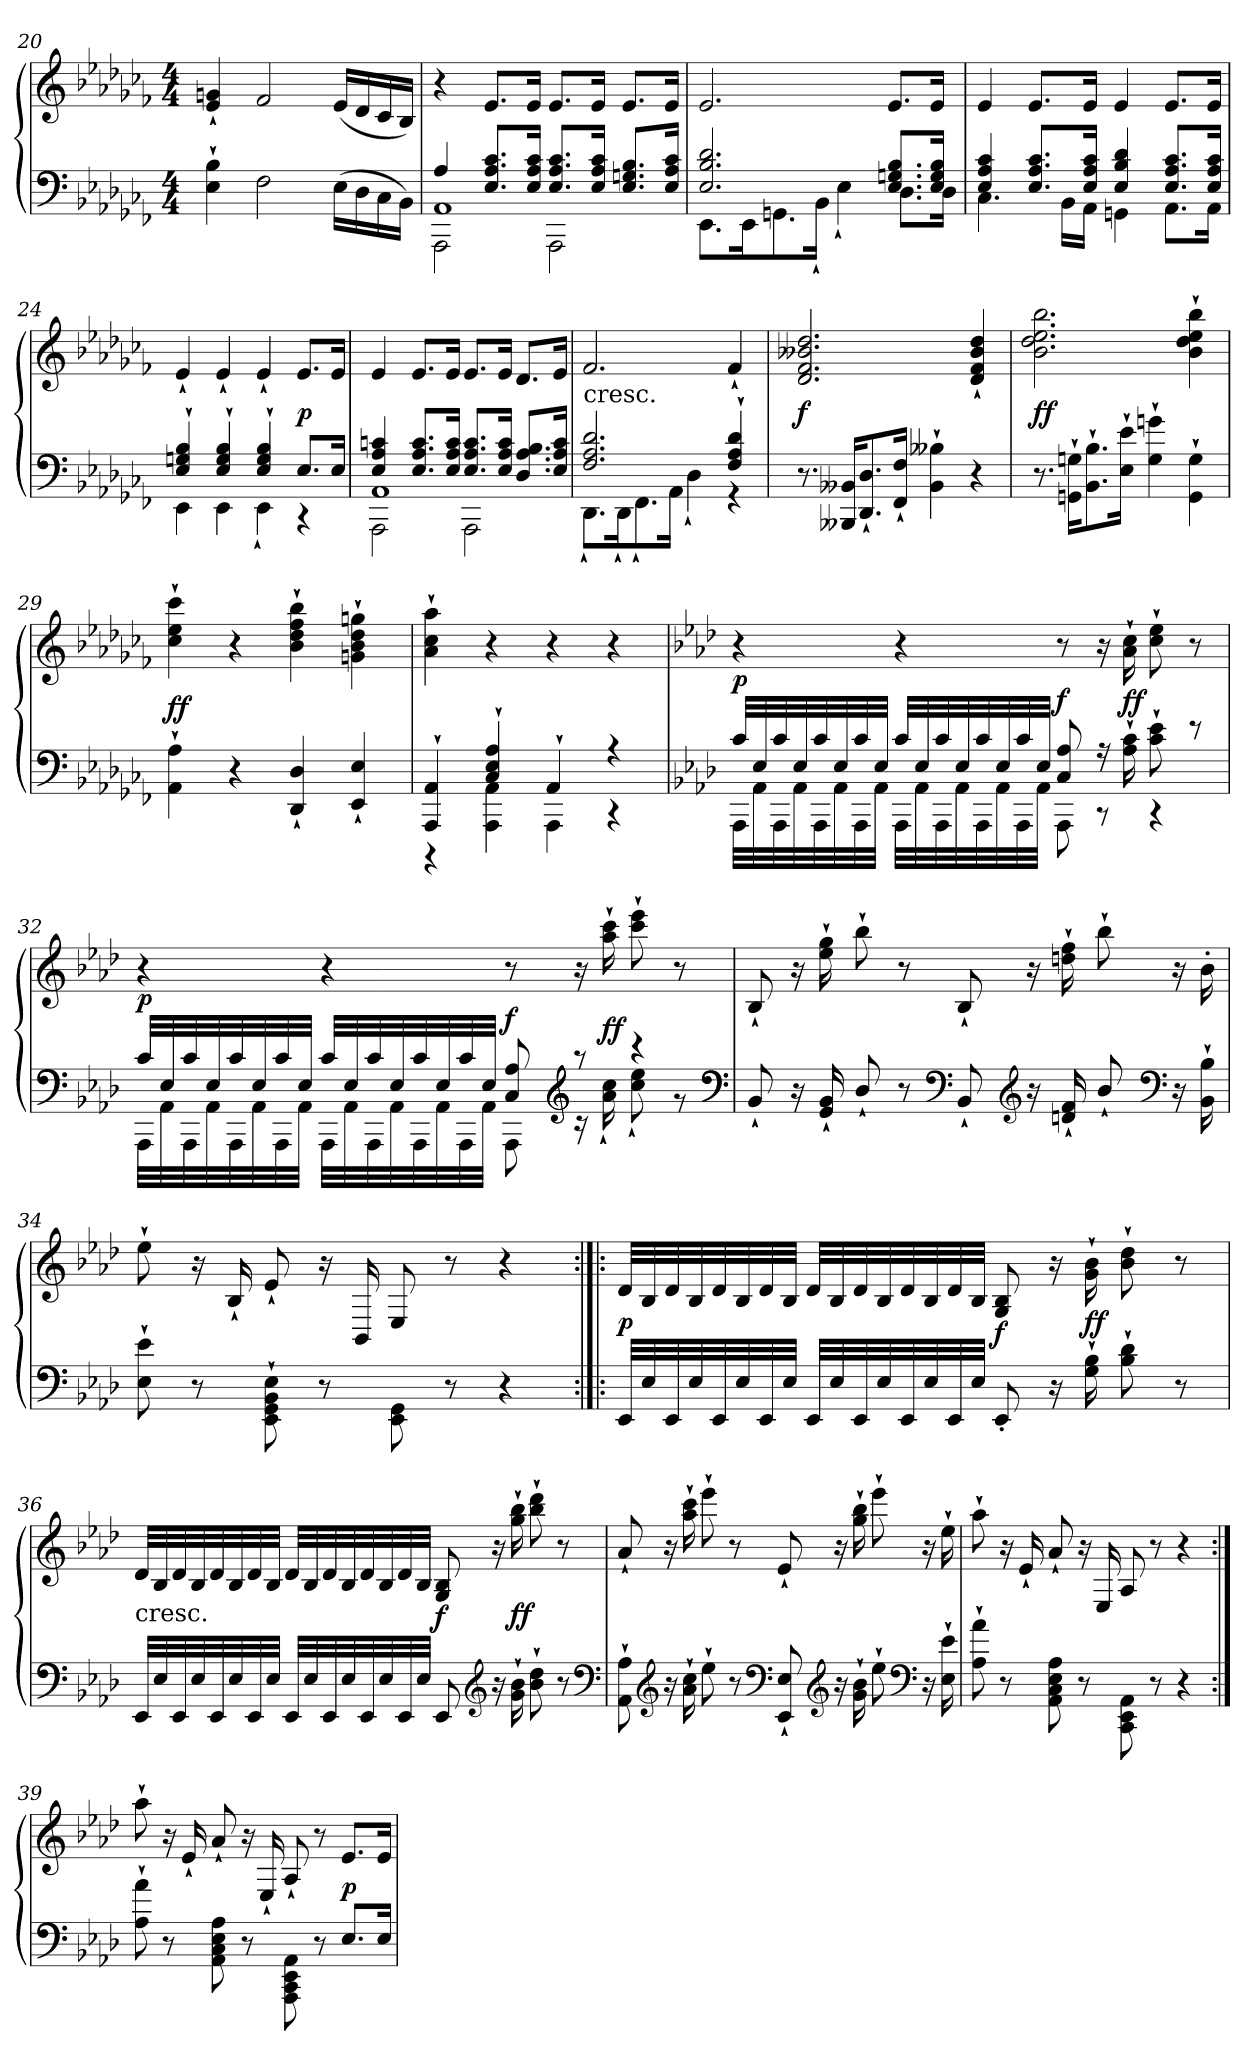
**kern	**kern	**dynam
*part1	*part1	*part1
*staff2	*staff1	*staff1/2
*clefF4	*clefG2	*
*k[b-e-a-d-g-c-f-]	*k[b-e-a-d-g-c-f-]	*
*a-:	*a-:	*
*M4/4	*M4/4	*
=20	=20	=20
4E-`\ 4B-`\	4e-`/ 4gn`/	.
2F-\	2f-/	.
(16E-\LL	(16e-/LL	.
16D-\	16d-/	.
16C-\	16c-/	.
16BB-\JJ)	16B-/JJ)	.
=21	=21	=21
*^	*	*
*	*^	*	*
4A-/	2AAA-\	1AA-	4r	.
8.E-/ 8.A-/ 8.c-/L	.	.	8.e-/L	.
16E-/ 16A-/ 16c-/Jk	.	.	16e-/Jk	.
8.E-/ 8.A-/ 8.c-/L	2AAA-\	.	8.e-/L	.
16E-/ 16A-/ 16c-/Jk	.	.	16e-/Jk	.
8.E-/ 8.Gn/ 8.B-/L	.	.	8.e-/L	.
16E-/ 16A-/ 16c-/Jk	.	.	16e-/Jk	.
*	*v	*v	*	*
=22	=22	=22	=22
2.E-/ 2.B-/ 2.d-/	8.EE-\L	2.e-/	.
.	16EE-\K	.	.
.	8.GGn\	.	.
.	16BB-`\Jk	.	.
.	4E-`\	.	.
8.E-/ 8.Gn/ 8.B-/L	8.D-\L	8.e-/L	.
16E-/ 16G/ 16B-/Jk	16D-\Jk	16e-/Jk	.
=23	=23	=23	=23
4E-/ 4A-/ 4c-/	4.C-\	4e-/	.
8.E-/ 8.A-/ 8.c-/L	.	8.e-/L	.
.	16BB-\LL	.	.
16E-/ 16A-/ 16c-/Jk	16AA-\JJ	16e-/Jk	.
4E-/ 4B-/ 4d-/	4GGn\	4e-/	.
8.E-/ 8.A-/ 8.c-/L	8.AA-\L	8.e-/L	.
16E-/ 16A-/ 16c-/Jk	16AA-\Jk	16e-/Jk	.
=24	=24	=24	=24
4E-`/ 4Gn`/ 4B-`/	4EE-\	4e-`/	.
4E-`/ 4G`/ 4B-`/	4EE-\	4e-`/	.
4E-`/ 4G`/ 4B-`/	4EE-`\	4e-`/	.
8.E-/L	4r	8.e-/L	p
16E-/Jk	.	16e-/Jk	.
=25	=25	=25	=25
*	*^	*	*
4E-/ 4A-/ 4cn/	2AAA-\	1AA-	4e-/	.
8.E-/ 8.A-/ 8.c/L	.	.	8.e-/L	.
16E-/ 16A-/ 16c/Jk	.	.	16e-/Jk	.
8.E-/ 8.A-/ 8.c/L	2AAA-\	.	8.e-/L	.
16E-/ 16A-/ 16c/Jk	.	.	16e-/Jk	.
8.D-/ 8.A-/ 8.B-/L	.	.	8.d-/L	.
16E-/ 16A-/ 16c/Jk	.	.	16e-/Jk	.
*	*v	*v	*	*
=26	=26	=26	=26
!	!	!LO:TX:c:t=cresc.	!
2.F-/ 2.A-/ 2.d-/	8.DD-`\L	2.f-/	.
.	16DD-`\K	.	.
.	8.FF-`\	.	.
.	16AA-\Jk	.	.
.	4D-`\	.	.
4F-`/ 4A-`/ 4d-`/	4r	4f-`/	.
*v	*v	*	*
=27	=27	=27
8.r	2.d-/ 2.f-/ 2.b--X/ 2.dd-/	f
16BBB--X/ 16BB--X/KL	.	.
8.DD-`/ 8.D-`/	.	.
16FF-`/ 16F-`/Jk	.	.
4BB--`\ 4B--X`\	.	.
4r	4d-`/ 4f-`/ 4b--`/ 4dd-`/	.
=28	=28	=28
8.r	2.b-\ 2.dd-\ 2.ee-\ 2.bb-\	ff
16GGn`\ 16Gn`\KL	.	.
8.BB-`\ 8.B-`\	.	.
16E-`\ 16e-`\Jk	.	.
4G`\ 4gn`\	.	.
4GG`\ 4G`\	4b-`\ 4dd-`\ 4ee-`\ 4bb-`\	.
=29	=29	=29
4AA-`\ 4A-`\	4cc-`\ 4ee-`\ 4ccc-`\	ff
4r	4r	.
4DD-`/ 4D-`/	4b-`\ 4dd-`\ 4ff-`\ 4bb-`\	.
4EE-`/ 4E-`/	4gn`\ 4b-`\ 4dd-`\ 4ggn`\	.
=30	=30	=30
*^	*	*
4AAA-`/ 4AA-`/	4r	4a-`\ 4cc-`\ 4aa-`\	.
4C-`/ 4E-`/ 4A-`/	4AAA-\ 4AA-\	4r	.
4AA-`/	4AAA-\	4r	.
4r	4r	4r	.
=31	=31	=31	=31
*k[b-e-a-d-]	*	*k[b-e-a-d-]	*
32c/LLL	32AAA-\LLL	4r	p
32E-/	32AA-\	.	.
32c/	32AAA-\	.	.
32E-/	32AA-\	.	.
32c/	32AAA-\	.	.
32E-/	32AA-\	.	.
32c/	32AAA-\	.	.
32E-/JJJ	32AA-\JJJ	.	.
32c/LLL	32AAA-\LLL	4r	.
32E-/	32AA-\	.	.
32c/	32AAA-\	.	.
32E-/	32AA-\	.	.
32c/	32AAA-\	.	.
32E-/	32AA-\	.	.
32c/	32AAA-\	.	.
32E-/JJJ	32AA-\JJJ	.	.
8C/ 8A-/	8AAA-\	8r	f
16r	8r	16r	.
16A-`\ 16c`\	.	16a-`\ 16cc`\	ff
8c`\ 8e-`\	4r	8cc`\ 8ee-`\	.
8r	.	8r	.
=32	=32	=32	=32
32c/LLL	32AAA-\LLL	4r	p
32E-/	32AA-\	.	.
32c/	32AAA-\	.	.
32E-/	32AA-\	.	.
32c/	32AAA-\	.	.
32E-/	32AA-\	.	.
32c/	32AAA-\	.	.
32E-/JJJ	32AA-\JJJ	.	.
32c/LLL	32AAA-\LLL	4r	.
32E-/	32AA-\	.	.
32c/	32AAA-\	.	.
32E-/	32AA-\	.	.
32c/	32AAA-\	.	.
32E-/	32AA-\	.	.
32c/	32AAA-\	.	.
32E-/JJJ	32AA-\JJJ	.	.
8C/ 8A-/	8AAA-\	8r	f
*clefG2	*	*	*
8r	16r	16r	.
.	16a-`\ 16cc`\	16aa-`\ 16ccc`\	ff
4r	8cc`\ 8ee-`\	8ccc`\ 8eee-`\	.
.	8r	8r	.
*v	*v	*	*
*clefF4	*	*
=33	=33	=33
8BB-`/	8B-`/	.
16r	16r	.
16GG`/ 16BB-`/	16ee-`\ 16gg`\	.
8D-`/	8bb-`\	.
8r	8r	.
*clefF4	*	*
8BB-`/	8B-`/	.
*clefG2	*	*
16r	16r	.
16dn`/ 16f`/	16ddn`\ 16ff`\	.
8b-`/	8bb-`\	.
*clefF4	*	*
16r	16r	.
16BB-`\ 16B-`\	16b-'\	.
=34	=34	=34
8E-`\ 8e-`\	8ee-`\	.
8r	16r	.
.	16B-`/	.
8EE-`\ 8GG`\ 8BB-`\ 8E-`\	8e-`/	.
8r	16r	.
.	16BB-/	.
8EE-\ 8GG\	8E-/	.
8r	8r	.
4r	4r	.
=35:|!|:	=35:|!|:	=35:|!|:
32EE-/LLL	32d-/LLL	p
32E-/	32B-/	.
32EE-/	32d-/	.
32E-/	32B-/	.
32EE-/	32d-/	.
32E-/	32B-/	.
32EE-/	32d-/	.
32E-/JJJ	32B-/JJJ	.
32EE-/LLL	32d-/LLL	.
32E-/	32B-/	.
32EE-/	32d-/	.
32E-/	32B-/	.
32EE-/	32d-/	.
32E-/	32B-/	.
32EE-/	32d-/	.
32E-/JJJ	32B-/JJJ	.
8EE-'/	8G/ 8B-/	f
16r	16r	.
16G`\ 16B-`\	16g`\ 16b-`\	ff
8B-`\ 8d-`\	8b-`\ 8dd-`\	.
8r	8r	.
=36	=36	=36
!	!LO:TX:c:t=cresc.	!
32EE-/LLL	32d-/LLL	.
32E-/	32B-/	.
32EE-/	32d-/	.
32E-/	32B-/	.
32EE-/	32d-/	.
32E-/	32B-/	.
32EE-/	32d-/	.
32E-/JJJ	32B-/JJJ	.
32EE-/LLL	32d-/LLL	.
32E-/	32B-/	.
32EE-/	32d-/	.
32E-/	32B-/	.
32EE-/	32d-/	.
32E-/	32B-/	.
32EE-/	32d-/	.
32E-/JJJ	32B-/JJJ	.
8EE-/	8G/ 8B-/	f
*clefG2	*	*
16r	16r	.
16g`\ 16b-`\	16gg`\ 16bb-`\	ff
8b-`\ 8dd-`\	8bb-`\ 8ddd-`\	.
8r	8r	.
*clefF4	*	*
=37	=37	=37
8AA-`\ 8A-`\	8a-`/	.
*clefG2	*	*
16r	16r	.
16a-`\ 16cc`\	16aa-`\ 16ccc`\	.
8ee-`\	8eee-`\	.
8r	8r	.
*clefF4	*	*
8EE-`/ 8E-`/	8e-`/	.
*clefG2	*	*
16r	16r	.
16g`\ 16b-`\	16gg`\ 16bb-`\	.
8ee-`\	8eee-`\	.
*clefF4	*	*
16r	16r	.
16E-`\ 16e-`\	16ee-`\	.
=38	=38	=38
8A-`\ 8a-`\	8aa-`\	.
8r	16r	.
.	16e-`/	.
8AA-\ 8C\ 8E-\ 8A-\	8a-`/	.
8r	16r	.
.	16E-/	.
8CC\ 8EE-\ 8AA-\	8A-/	.
8r	8r	.
4r	4r	.
=39:|!	=39:|!	=39:|!
8A-`\ 8a-`\	8aa-`\	.
8r	16r	.
.	16e-`/	.
8AA-\ 8C\ 8E-\ 8A-\	8a-`/	.
8r	16r	.
.	16E-`/	.
8AAA-\ 8CC\ 8EE-\ 8AA-\	8A-`/	.
8r	8r	.
8.E-/L	8.e-/L	p
16E-/Jk	16e-/Jk	.
=	=	=
*-	*-	*-
